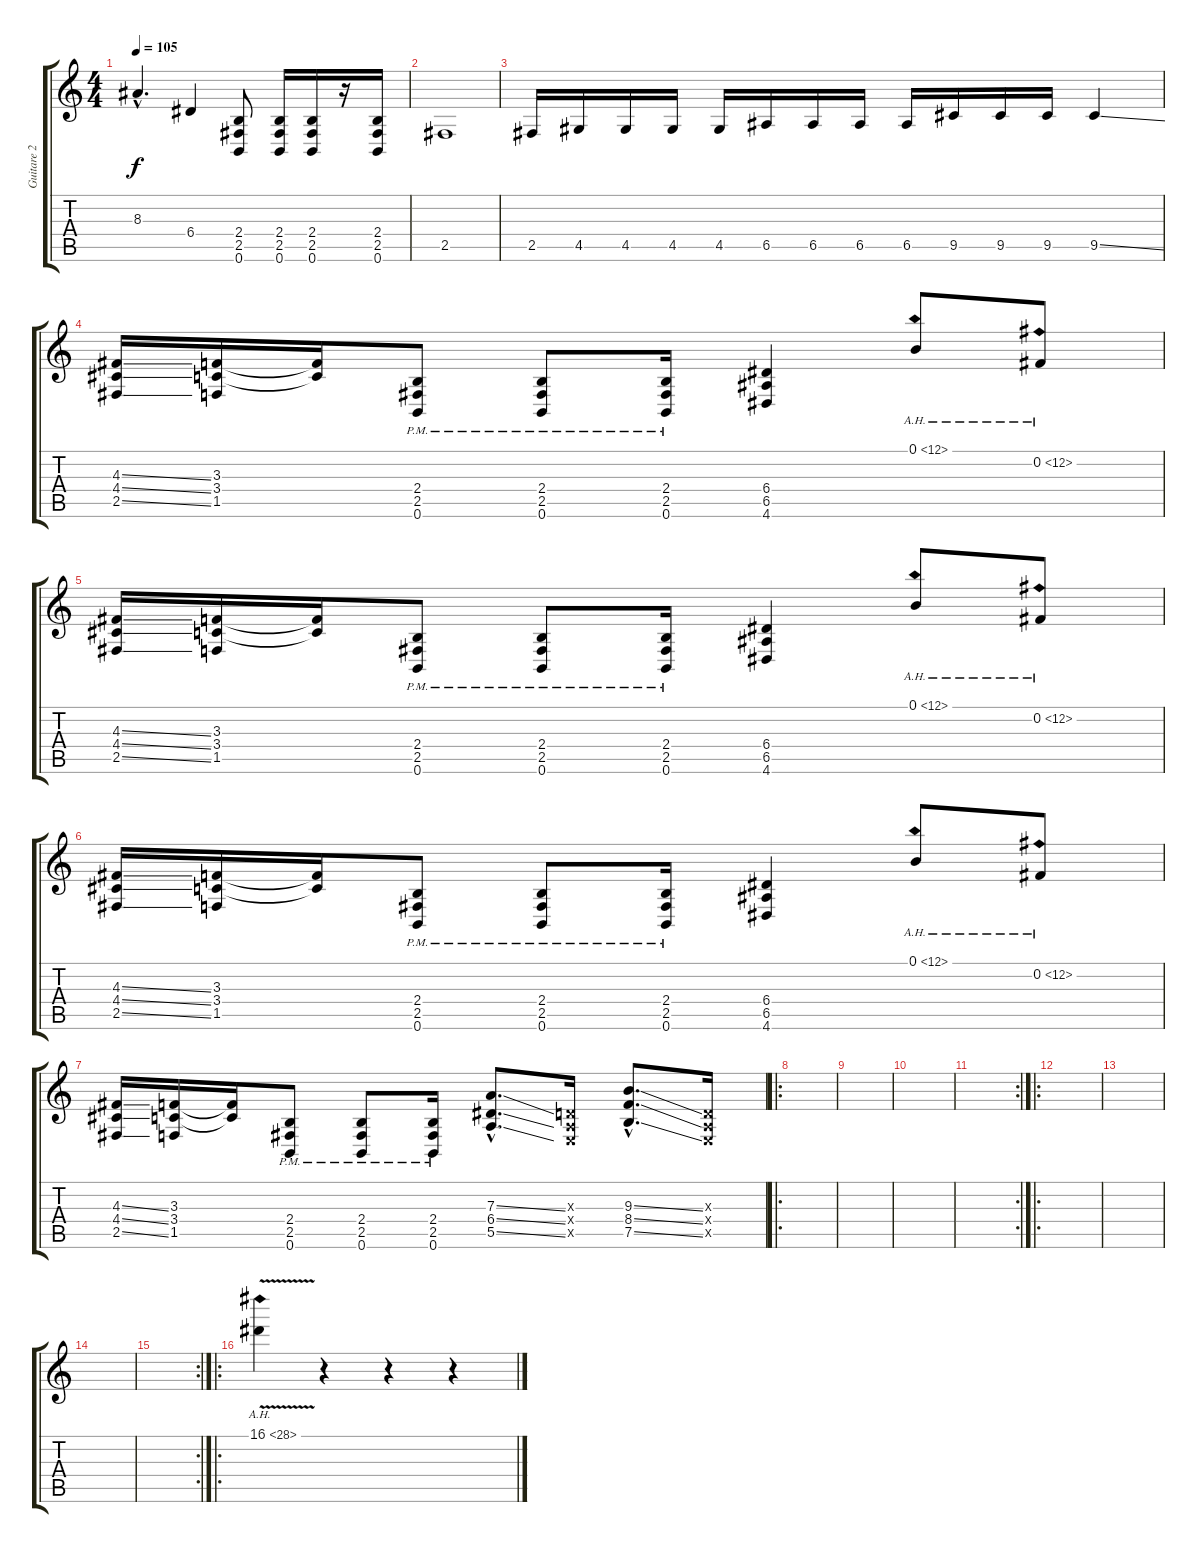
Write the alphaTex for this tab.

\track ("Guitare 2" "Guitare 2") {instrument overdrivenguitar}
\staff {score tabs}
\tuning (B3 Gb3 D3 A2 E2 B1) {hide}
\ts (4 4)
\tempo 105
\clef g2
\ks c
8.3{hac}.4{d dy f} 6.4.4 (2.4 2.5 0.6).8 (2.4 2.5 0.6).16 (2.4 2.5 0.6).16 r.16 (2.4 2.5 0.6).16 |
2.5.1 |
2.5.16 4.5.16 4.5.16 4.5.16 4.5.16 6.5.16 6.5.16 6.5.16 6.5.16 9.5.16 9.5.16 9.5.16 9.5{ss}.4 |
(4.3{ss} 4.4{ss} 2.5{ss}).16 (3.3 3.4 1.5).16 (3.3{t} 3.4{t}).16 (2.4{pm} 2.5{pm} 0.6{pm}).8 (2.4{pm} 2.5{pm} 0.6{pm}).8 (2.4{pm} 2.5{pm} 0.6{pm}).16 (6.4 6.5 4.6).4 0.1{ah 12}.8 0.2{ah 12}.8 |
(4.3{ss} 4.4{ss} 2.5{ss}).16 (3.3 3.4 1.5).16 (3.3{t} 3.4{t}).16 (2.4{pm} 2.5{pm} 0.6{pm}).8 (2.4{pm} 2.5{pm} 0.6{pm}).8 (2.4{pm} 2.5{pm} 0.6{pm}).16 (6.4 6.5 4.6).4 0.1{ah 12}.8 0.2{ah 12}.8 |
(4.3{ss} 4.4{ss} 2.5{ss}).16 (3.3 3.4 1.5).16 (3.3{t} 3.4{t}).16 (2.4{pm} 2.5{pm} 0.6{pm}).8 (2.4{pm} 2.5{pm} 0.6{pm}).8 (2.4{pm} 2.5{pm} 0.6{pm}).16 (6.4 6.5 4.6).4 0.1{ah 12}.8 0.2{ah 12}.8 |
(4.3{ss} 4.4{ss} 2.5{ss}).16 (3.3 3.4 1.5).16 (3.3{t} 3.4{t}).16 (2.4{pm} 2.5{pm} 0.6{pm}).8 (2.4{pm} 2.5{pm} 0.6{pm}).8 (2.4{pm} 2.5{pm} 0.6{pm}).16 (7.3{ss hac} 6.4{ss hac} 5.5{ss hac}).8{d} (0.3{x} 0.4{x} 0.5{x}).16 (9.3{ss hac} 8.4{ss hac} 7.5{ss hac}).8{d} (0.3{x} 0.4{x} 0.5{x}).16 |
\ro
|
|
|
\rc 2
|
\ro
|
|
|
\rc 2
|
\ro
16.1{ah 12 v}.4 r.4 r.4 r.4
